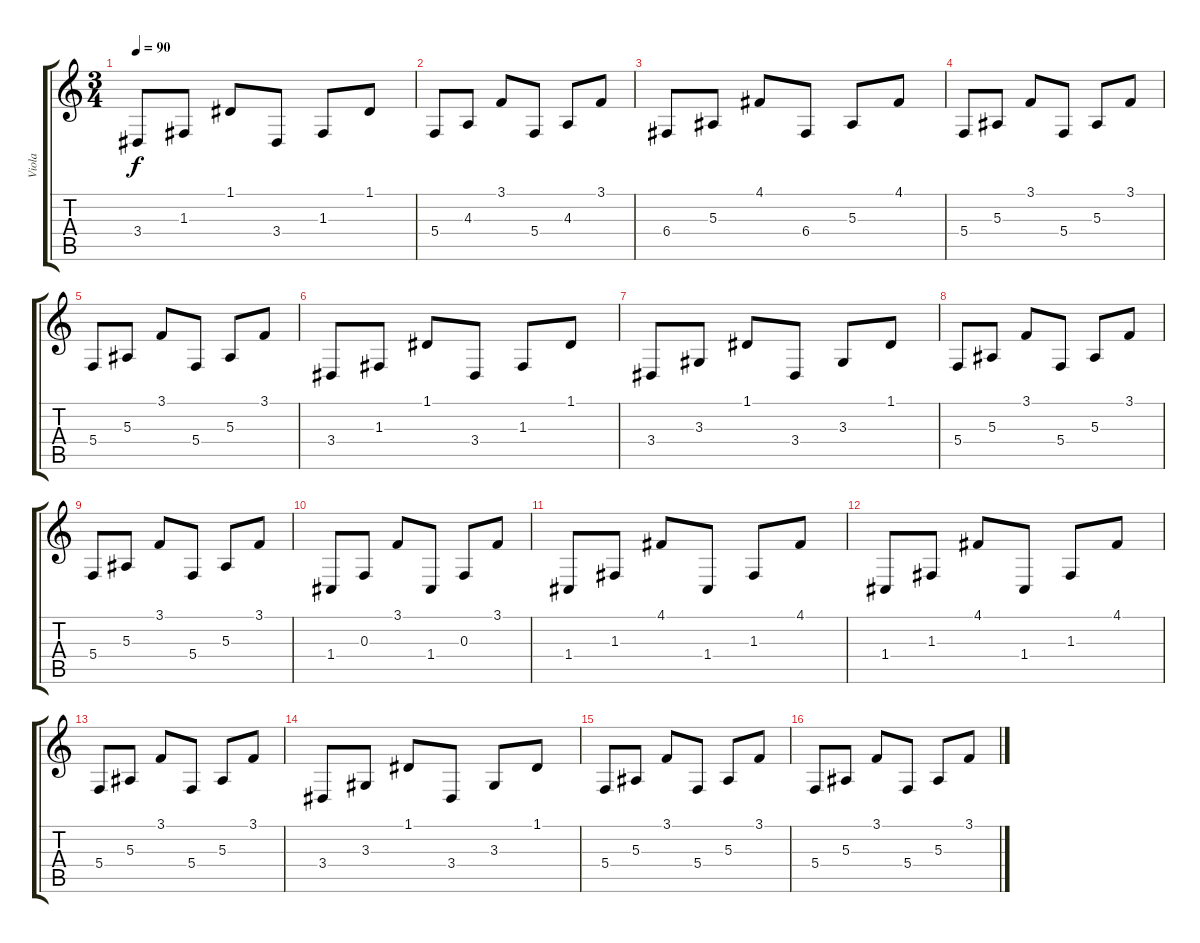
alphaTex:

\track ("Viola" "Viola") {instrument viola}
\staff {score tabs}
\tuning (D4 A3 F3 C3 G2 D2) {hide}
\ts (3 4)
\tempo 90
\clef g2
\ks c
3.4.8{dy f volume 12} 1.3.8 1.1.8 3.4.8 1.3.8 1.1.8 |
5.4.8 4.3.8 3.1.8 5.4.8 4.3.8 3.1.8 |
6.4.8 5.3.8 4.1.8 6.4.8 5.3.8 4.1.8 |
5.4.8 5.3.8 3.1.8 5.4.8 5.3.8 3.1.8 |
5.4.8 5.3.8 3.1.8 5.4.8 5.3.8 3.1.8 |
3.4.8 1.3.8 1.1.8 3.4.8 1.3.8 1.1.8 |
3.4.8 3.3.8 1.1.8 3.4.8 3.3.8 1.1.8 |
5.4.8 5.3.8 3.1.8 5.4.8 5.3.8 3.1.8 |
5.4.8 5.3.8 3.1.8 5.4.8 5.3.8 3.1.8 |
1.4.8 0.3.8 3.1.8 1.4.8 0.3.8 3.1.8 |
1.4.8 1.3.8 4.1.8 1.4.8 1.3.8 4.1.8 |
1.4.8 1.3.8 4.1.8 1.4.8 1.3.8 4.1.8 |
5.4.8 5.3.8 3.1.8 5.4.8 5.3.8 3.1.8 |
3.4.8 3.3.8 1.1.8 3.4.8 3.3.8 1.1.8 |
5.4.8 5.3.8 3.1.8 5.4.8 5.3.8 3.1.8 |
5.4.8 5.3.8 3.1.8 5.4.8 5.3.8 3.1.8
